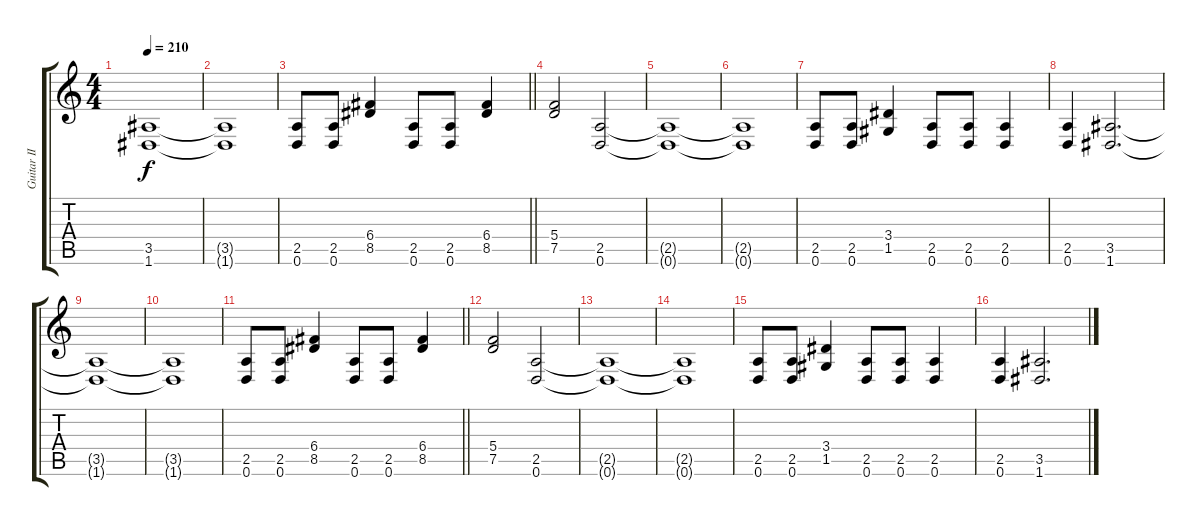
\track ("Guitar II" "Guitar II") {instrument distortionguitar}
\staff {score tabs}
\tuning (D4 A3 F3 C3 G2 D2) {hide}
\ts (4 4)
\tempo 210
\clef g2
\ks c
(3.5{t} 1.6{t}).1{dy f} |
(3.5{t} 1.6{t}).1 |
\barLineRight lightlight
(2.5 0.6).8 (2.5 0.6).8 (6.4 8.5).4 (2.5 0.6).8 (2.5 0.6).8 (6.4 8.5).4 |
\section ("" "")
(5.4 7.5).2 (2.5 0.6).2 |
(2.5{t} 0.6{t}).1 |
(2.5{t} 0.6{t}).1 |
(2.5 0.6).8 (2.5 0.6).8 (3.4 1.5).4 (2.5 0.6).8 (2.5 0.6).8 (2.5 0.6).4 |
(2.5 0.6).4 (3.5 1.6).2{d} |
(3.5{t} 1.6{t}).1 |
(3.5{t} 1.6{t}).1 |
\barLineRight lightlight
(2.5 0.6).8 (2.5 0.6).8 (6.4 8.5).4 (2.5 0.6).8 (2.5 0.6).8 (6.4 8.5).4 |
(5.4 7.5).2 (2.5 0.6).2 |
(2.5{t} 0.6{t}).1 |
(2.5{t} 0.6{t}).1 |
(2.5 0.6).8 (2.5 0.6).8 (3.4 1.5).4 (2.5 0.6).8 (2.5 0.6).8 (2.5 0.6).4 |
(2.5 0.6).4 (3.5 1.6).2{d}
